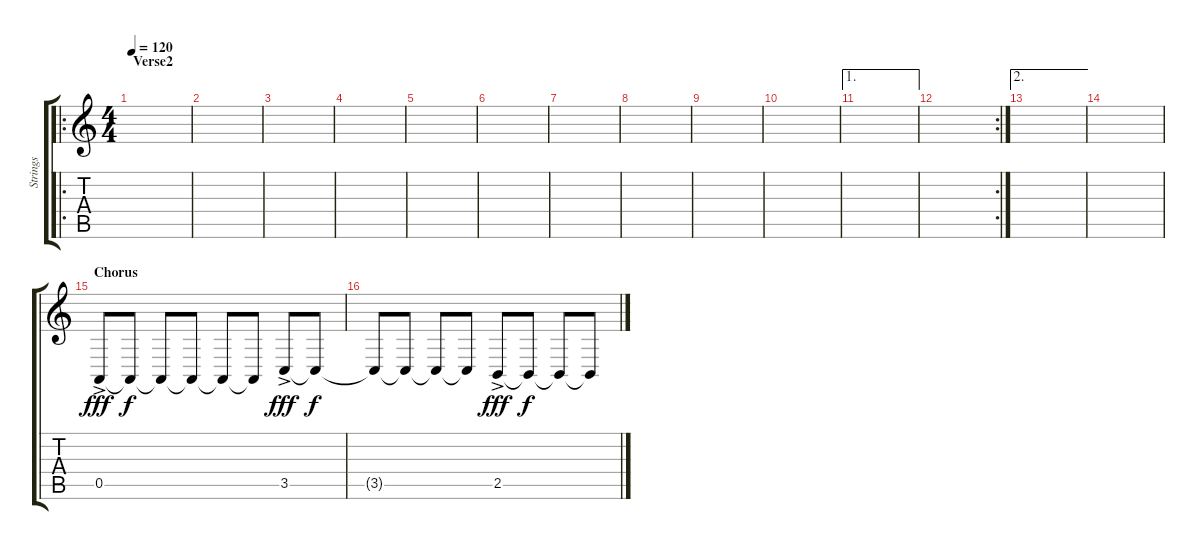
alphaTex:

\track ("Strings" "Strings") {instrument stringensemble1}
\staff {score tabs}
\tuning (E4 B3 G3 D3 A2 E2) {hide}
\ro
\ts (4 4)
\section ("" "Verse2")
\tempo 120
\clef g2
\ks c
|
|
|
|
|
|
|
|
|
|
\ae 1
|
\rc 2
|
\ae 2
|
|
\section ("" "Chorus")
0.5{ac}.8{dy fff} 0.5{t}.8{dy f} 0.5{t}.8 0.5{t}.8 0.5{t}.8 0.5{t}.8 3.5{ac}.8{dy fff} 3.5{t}.8{dy f} |
3.5{t}.8 3.5{t}.8 3.5{t}.8 3.5{t}.8 2.5{ac}.8{dy fff} 2.5{t}.8{dy f} 2.5{t}.8 2.5{t}.8
